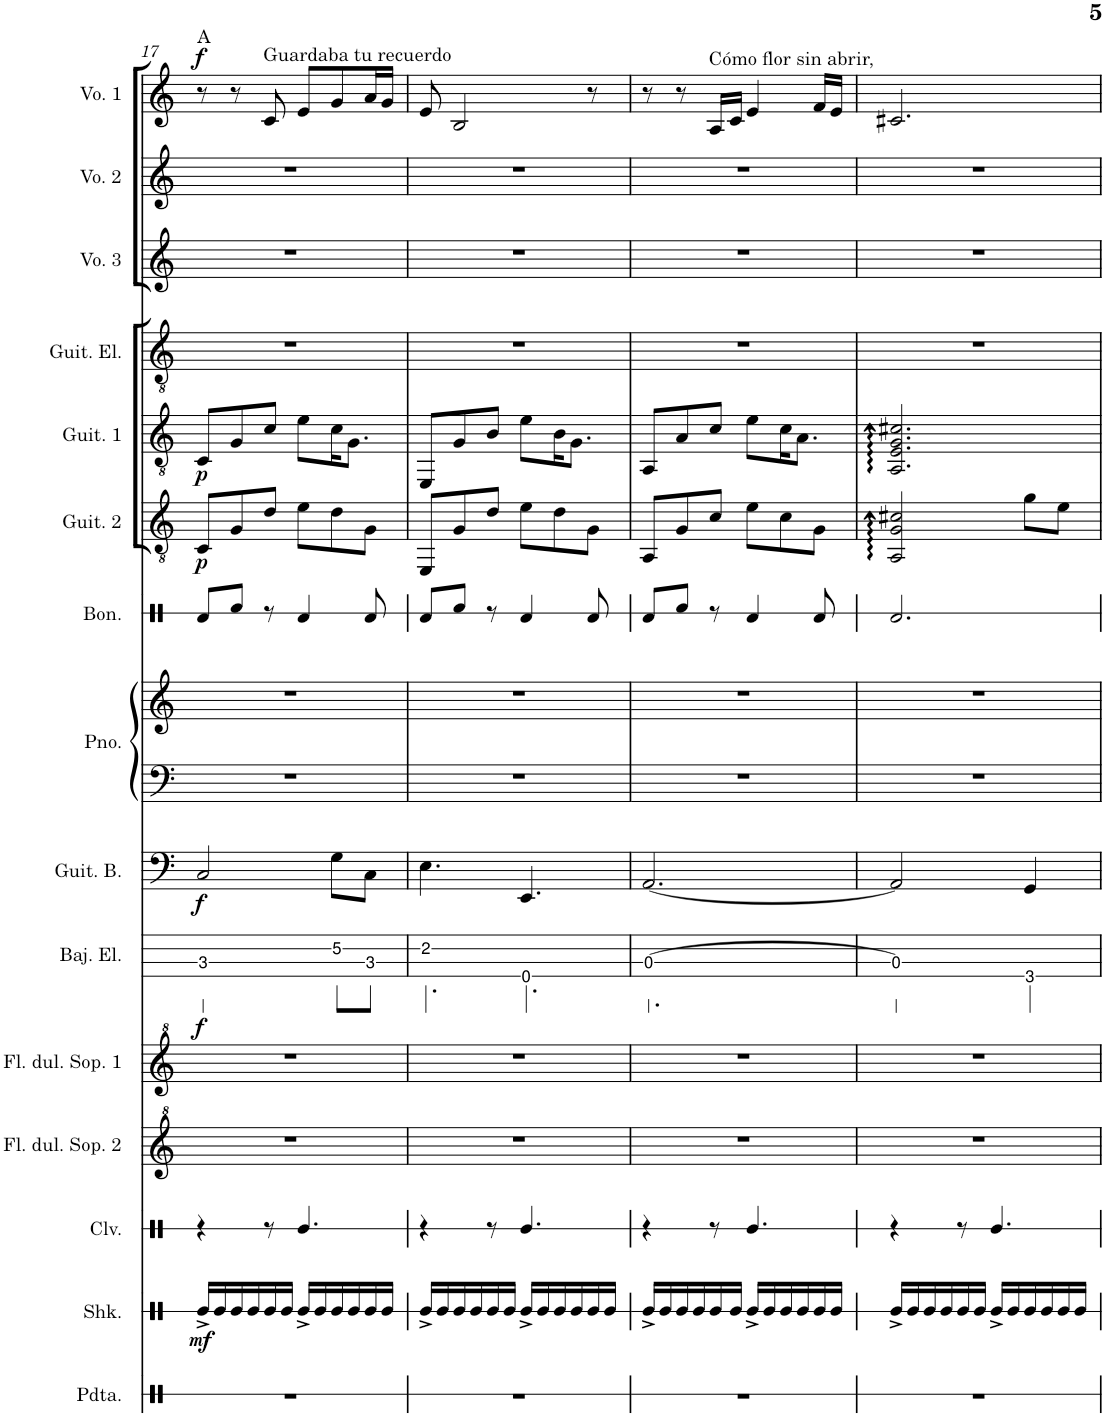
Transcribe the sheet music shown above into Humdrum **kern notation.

**kern	**kern	**dynam	**kern	**kern	**kern	**kern	**dynam	**kern	**dynam	**kern	**kern	**kern	**kern	**dynam	**kern	**dynam	**kern	**kern	**kern	**kern	**dynam
*part15	*part14	*part14	*part13	*part12	*part11	*part10	*part10	*part9	*part9	*part8	*part8	*part7	*part6	*part6	*part5	*part5	*part4	*part3	*part2	*part1	*part1
*staff16	*staff15	*staff15	*staff14	*staff13	*staff12	*staff11	*staff11	*staff10	*staff10	*staff9	*staff8	*staff7	*staff6	*staff6	*staff5	*staff5	*staff4	*staff3	*staff2	*staff1	*staff1
*I"Pandereta	*I"Shaker	*	*I"Claves	*I"Flauta dulce soprano 2	*I"Flauta dulce soprano 1	*I"Bajo eléctrico	*	*I"Bajo eléctrico	*	*I"Piano	*	*I"Bongós	*I"Guitarra acústica 2	*	*I"Guitarra acústica 1	*	*I"Guitarra eléctrica	*I"Voz 3	*I"Voz 2	*I"Voz 1	*
*I'Pdta.	*I'Shk.	*	*I'Clv.	*I'Fl. dul. Sop. 2	*I'Fl. dul. Sop. 1	*I'Baj. El.	*	*	*	*I'Pno.	*	*I'Bon.	*I'Guit. 2	*	*I'Guit. 1	*	*I'Guit. El.	*I'Vo. 3	*I'Vo. 2	*I'Vo. 1	*
!!LO:PB:g=z
*clefX	*clefX	*	*clefX	*clefG^2	*clefG^2	*	*	*clefF4	*	*clefF4	*clefG2	*clefX	*clefGv2	*	*clefGv2	*	*clefGv2	*clefG2	*clefG2	*clefG2	*
*	*	*	*	*	*	*Trd7c12	*	*Trd7c12	*	*	*	*	*	*	*	*	*	*	*	*	*
*k[]	*k[]	*	*k[]	*k[]	*k[]	*k[]	*	*k[]	*	*k[]	*k[]	*k[]	*k[]	*	*k[]	*	*k[]	*k[]	*k[]	*k[]	*
*M6/8	*M6/8	*	*M6/8	*M6/8	*M6/8	*M6/8	*	*M6/8	*	*M6/8	*M6/8	*M6/8	*M6/8	*	*M6/8	*	*M6/8	*M6/8	*M6/8	*M6/8	*
=17	=17	=17	=17	=17	=17	=17	=17	=17	=17	=17	=17	=17	=17	=17	=17	=17	=17	=17	=17	=17	=17
!	!	!	!	!	!	!	!	!	!	!	!	!	!	!	!	!	!	!	!	!LO:TX:a:t=A	!
!	!	!LO:DY:b	!	!	!	!	!LO:DY:b	!	!LO:DY:b	!	!	!	!	!LO:DY:b	!	!LO:DY:b	!	!	!	!	!LO:DY:a
2.r	16Re^/LL	mf	4r	2.r	2.r	2C\	f	2C/	f	2.r	2.r	8Rd/L	8C/L	p	8C/L	p	2.r	2.r	2.r	8r	f
.	16Re/	.	.	.	.	.	.	.	.	.	.	.	.	.	.	.	.	.	.	.	.
.	16Re/	.	.	.	.	.	.	.	.	.	.	8Rf/J	8G/	.	8G/	.	.	.	.	8r	.
.	16Re/	.	.	.	.	.	.	.	.	.	.	.	.	.	.	.	.	.	.	.	.
!	!	!	!	!	!	!	!	!	!	!	!	!	!	!	!	!	!	!	!	!LO:TX:a:t=Guardaba tu recuerdo	!
.	16Re/	.	8r	.	.	.	.	.	.	.	.	8r	8d/J	.	8c/J	.	.	.	.	8c/	.
.	16Re/JJ	.	.	.	.	.	.	.	.	.	.	.	.	.	.	.	.	.	.	.	.
.	16Re^/LL	.	4.Re/	.	.	.	.	.	.	.	.	4Rd/	8e\L	.	8e\L	.	.	.	.	8e/L	.
.	16Re/	.	.	.	.	.	.	.	.	.	.	.	.	.	.	.	.	.	.	.	.
.	16Re/	.	.	.	.	8G\L	.	8G\L	.	.	.	.	8d\	.	16c\K	.	.	.	.	8g/	.
.	16Re/	.	.	.	.	.	.	.	.	.	.	.	.	.	8.G\J	.	.	.	.	.	.
.	16Re/	.	.	.	.	8C\J	.	8C\J	.	.	.	8Rd/	8G\J	.	.	.	.	.	.	16a/L	.
.	16Re/JJ	.	.	.	.	.	.	.	.	.	.	.	.	.	.	.	.	.	.	16g/JJ	.
=18	=18	=18	=18	=18	=18	=18	=18	=18	=18	=18	=18	=18	=18	=18	=18	=18	=18	=18	=18	=18	=18
2.r	16Re^/LL	.	4r	2.r	2.r	4.E\	.	4.E\	.	2.r	2.r	8Rd/L	8EE/L	.	8EE/L	.	2.r	2.r	2.r	8e/	.
.	16Re/	.	.	.	.	.	.	.	.	.	.	.	.	.	.	.	.	.	.	.	.
.	16Re/	.	.	.	.	.	.	.	.	.	.	8Rf/J	8G/	.	8G/	.	.	.	.	2B/	.
.	16Re/	.	.	.	.	.	.	.	.	.	.	.	.	.	.	.	.	.	.	.	.
.	16Re/	.	8r	.	.	.	.	.	.	.	.	8r	8d/J	.	8B/J	.	.	.	.	.	.
.	16Re/JJ	.	.	.	.	.	.	.	.	.	.	.	.	.	.	.	.	.	.	.	.
.	16Re^/LL	.	4.Re/	.	.	4.EE\	.	4.EE/	.	.	.	4Rd/	8e\L	.	8e\L	.	.	.	.	.	.
.	16Re/	.	.	.	.	.	.	.	.	.	.	.	.	.	.	.	.	.	.	.	.
.	16Re/	.	.	.	.	.	.	.	.	.	.	.	8d\	.	16B\K	.	.	.	.	.	.
.	16Re/	.	.	.	.	.	.	.	.	.	.	.	.	.	8.G\J	.	.	.	.	.	.
.	16Re/	.	.	.	.	.	.	.	.	.	.	8Rd/	8G\J	.	.	.	.	.	.	8r	.
.	16Re/JJ	.	.	.	.	.	.	.	.	.	.	.	.	.	.	.	.	.	.	.	.
=19	=19	=19	=19	=19	=19	=19	=19	=19	=19	=19	=19	=19	=19	=19	=19	=19	=19	=19	=19	=19	=19
2.r	16Re^/LL	.	4r	2.r	2.r	[2.AA\	.	[2.AA/	.	2.r	2.r	8Rd/L	8AA/L	.	8AA/L	.	2.r	2.r	2.r	8r	.
.	16Re/	.	.	.	.	.	.	.	.	.	.	.	.	.	.	.	.	.	.	.	.
.	16Re/	.	.	.	.	.	.	.	.	.	.	8Rf/J	8G/	.	8A/	.	.	.	.	8r	.
.	16Re/	.	.	.	.	.	.	.	.	.	.	.	.	.	.	.	.	.	.	.	.
!	!	!	!	!	!	!	!	!	!	!	!	!	!	!	!	!	!	!	!	!LO:TX:a:t=Cómo flor sin abrir,	!
.	16Re/	.	8r	.	.	.	.	.	.	.	.	8r	8c/J	.	8c/J	.	.	.	.	16A/LL	.
.	16Re/JJ	.	.	.	.	.	.	.	.	.	.	.	.	.	.	.	.	.	.	16c/JJ	.
.	16Re^/LL	.	4.Re/	.	.	.	.	.	.	.	.	4Rd/	8e\L	.	8e\L	.	.	.	.	4e/	.
.	16Re/	.	.	.	.	.	.	.	.	.	.	.	.	.	.	.	.	.	.	.	.
.	16Re/	.	.	.	.	.	.	.	.	.	.	.	8c\	.	16c\K	.	.	.	.	.	.
.	16Re/	.	.	.	.	.	.	.	.	.	.	.	.	.	8.A\J	.	.	.	.	.	.
.	16Re/	.	.	.	.	.	.	.	.	.	.	8Rd/	8G\J	.	.	.	.	.	.	16f/LL	.
.	16Re/JJ	.	.	.	.	.	.	.	.	.	.	.	.	.	.	.	.	.	.	16e/JJ	.
=20	=20	=20	=20	=20	=20	=20	=20	=20	=20	=20	=20	=20	=20	=20	=20	=20	=20	=20	=20	=20	=20
2.r	16Re^/LL	.	4r	2.r	2.r	2AA\]	.	2AA/]	.	2.r	2.r	2.Rd/	2AA/ 2G/ 2c#X/	.	2.AA/ 2.E/ 2.G/ 2.c#X/	.	2.r	2.r	2.r	2.c#X/	.
.	16Re/	.	.	.	.	.	.	.	.	.	.	.	.	.	.	.	.	.	.	.	.
.	16Re/	.	.	.	.	.	.	.	.	.	.	.	.	.	.	.	.	.	.	.	.
.	16Re/	.	.	.	.	.	.	.	.	.	.	.	.	.	.	.	.	.	.	.	.
.	16Re/	.	8r	.	.	.	.	.	.	.	.	.	.	.	.	.	.	.	.	.	.
.	16Re/JJ	.	.	.	.	.	.	.	.	.	.	.	.	.	.	.	.	.	.	.	.
.	16Re^/LL	.	4.Re/	.	.	.	.	.	.	.	.	.	.	.	.	.	.	.	.	.	.
.	16Re/	.	.	.	.	.	.	.	.	.	.	.	.	.	.	.	.	.	.	.	.
.	16Re/	.	.	.	.	4GG\	.	4GG/	.	.	.	.	8g\L	.	.	.	.	.	.	.	.
.	16Re/	.	.	.	.	.	.	.	.	.	.	.	.	.	.	.	.	.	.	.	.
.	16Re/	.	.	.	.	.	.	.	.	.	.	.	8e\J	.	.	.	.	.	.	.	.
.	16Re/JJ	.	.	.	.	.	.	.	.	.	.	.	.	.	.	.	.	.	.	.	.
=	=	=	=	=	=	=	=	=	=	=	=	=	=	=	=	=	=	=	=	=	=
*-	*-	*-	*-	*-	*-	*-	*-	*-	*-	*-	*-	*-	*-	*-	*-	*-	*-	*-	*-	*-	*-
